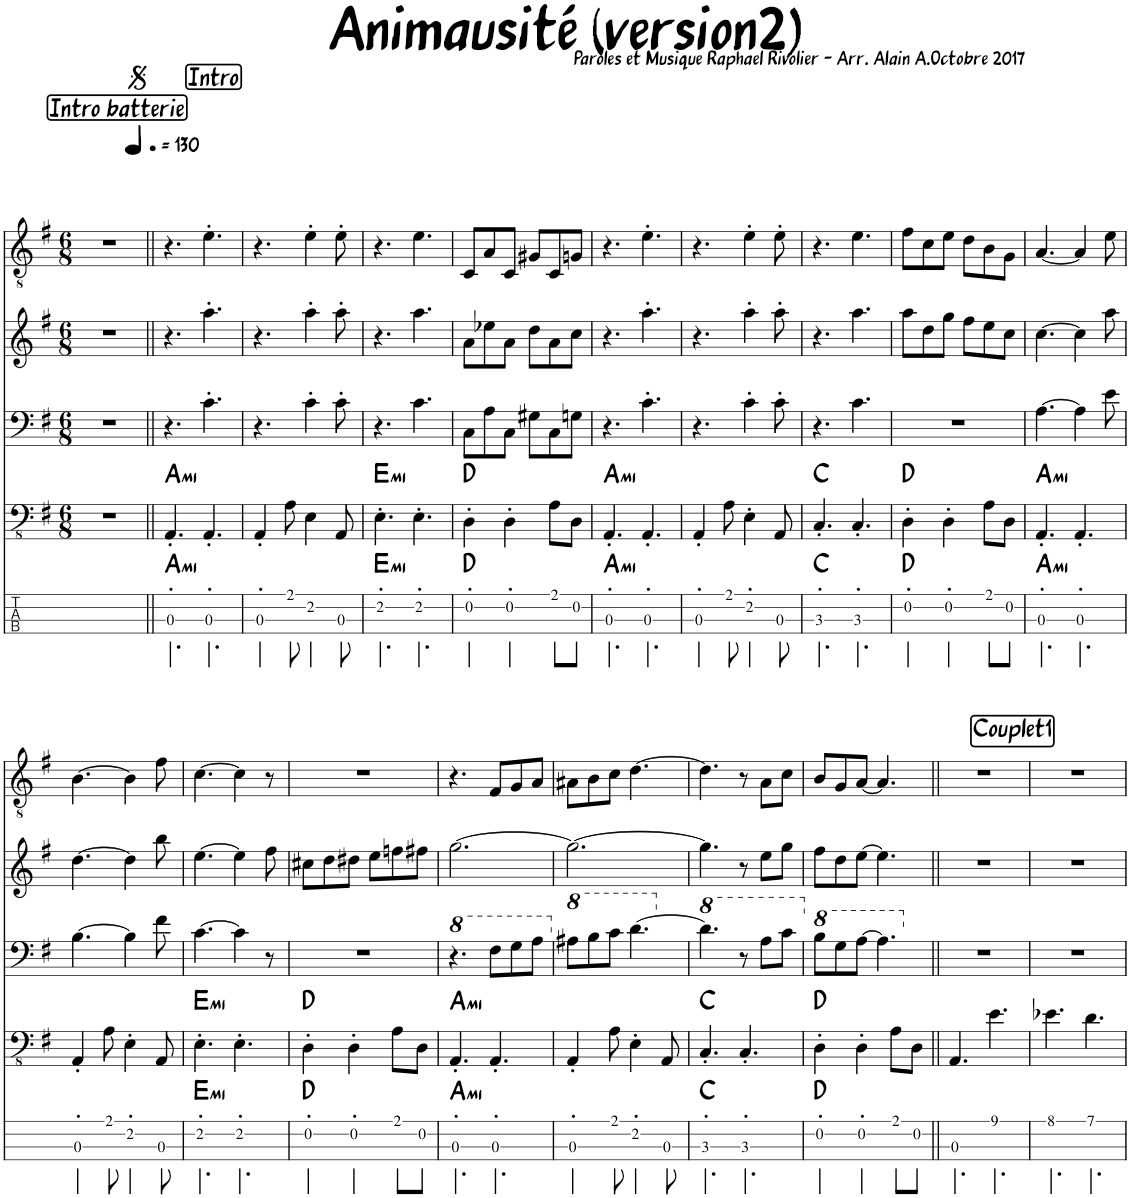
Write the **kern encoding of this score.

**kern	**harte	**kern	**harte	**kern	**kern	**kern
*part5	*part5	*part4	*part4	*part3	*part2	*part1
*staff5	*	*staff4	*	*staff3	*staff2	*staff1
*I"Basse électrique [Tablature]	*	*I"Basse acoustique	*	*I"Trombone	*I"Trompette en Sib	*I"Saxophone Ténor
*	*	*	*	*I'Trb	*I'Tpt	*
*stria4	*	*	*	*	*	*
*	*	*clefFv4	*	*clefF4	*clefG2	*clefGv2
*	*	*	*	*	*ITrd1c2	*ITrd8c14
*k[f#]	*	*k[f#]	*	*k[f#]	*k[f#]	*k[f#]
*M6/8	*	*M6/8	*	*M6/8	*M6/8	*M6/8
*MM195	*	*MM195	*	*MM195	*MM195	*MM195
!!LO:REH:place=s1:a:rj:fs=14:t=Intro batterie
=1	=1	=1	=1	=1	=1	=1
2.r	.	2.r	.	2.r	2.r	2.r
!!LO:REH:place=s1:a:rj:fs=14:t=Intro
=2||	=2||	=2||	=2||	=2||	=2||	=2||
!	!LO:H:kt=mi	!	!LO:H:kt=mi	!	!	!
4.AAA'\	A:min	4.AAA'/	A:min	4.r	4.r	4.r
4.AAA'\	.	4.AAA'/	.	4.c'\	4.aa'\	4.e'\
=3	=3	=3	=3	=3	=3	=3
4AAA'\	.	4AAA'/	.	4.r	4.r	4.r
8AA\	.	8AA\	.	.	.	.
4EE\	.	4EE\	.	4c'\	4aa'\	4e'\
8AAA\	.	8AAA/	.	8c'\	8aa'\	8e'\
=4	=4	=4	=4	=4	=4	=4
!	!LO:H:kt=mi	!	!LO:H:kt=mi	!	!	!
4.EE'\	E:min	4.EE'\	E:min	4.r	4.r	4.r
4.EE'\	.	4.EE'\	.	4.c\	4.aa\	4.e\
=5	=5	=5	=5	=5	=5	=5
4DD'\	D:maj	4DD'\	D:maj	8C\L	8a\L	8C/L
.	.	.	.	8A\	8ee-X\	8A/
4DD'\	.	4DD'\	.	8C\J	8a\J	8C/J
.	.	.	.	8G#X\L	8dd\L	8G#X/L
8AA\L	.	8AA\L	.	8C\	8a\	8C/
8DD\J	.	8DD\J	.	8Gn\J	8cc\J	8Gn/J
=6	=6	=6	=6	=6	=6	=6
!	!LO:H:kt=mi	!	!LO:H:kt=mi	!	!	!
4.AAA'\	A:min	4.AAA'/	A:min	4.r	4.r	4.r
4.AAA'\	.	4.AAA'/	.	4.c'\	4.aa'\	4.e'\
=7	=7	=7	=7	=7	=7	=7
4AAA'\	.	4AAA'/	.	4.r	4.r	4.r
8AA\	.	8AA\	.	.	.	.
4EE'\	.	4EE'\	.	4c'\	4aa'\	4e'\
8AAA\	.	8AAA/	.	8c'\	8aa'\	8e'\
=8	=8	=8	=8	=8	=8	=8
4.CC'\	C:maj	4.CC'/	C:maj	4.r	4.r	4.r
4.CC'\	.	4.CC'/	.	4.c\	4.aa\	4.e\
=9	=9	=9	=9	=9	=9	=9
4DD'\	D:maj	4DD'\	D:maj	2.r	8aa\L	8f#\L
.	.	.	.	.	8dd\	8c\
4DD'\	.	4DD'\	.	.	8gg\J	8e\J
.	.	.	.	.	8ff#\L	8d\L
8AA\L	.	8AA\L	.	.	8ee\	8B\
8DD\J	.	8DD\J	.	.	8cc\J	8G\J
=10	=10	=10	=10	=10	=10	=10
!	!LO:H:kt=mi	!	!LO:H:kt=mi	!	!	!
4.AAA'\	A:min	4.AAA'/	A:min	[4.A\	[4.cc\	[4.A/
4.AAA'\	.	4.AAA'/	.	4A\]	4cc\]	4A/]
.	.	.	.	8e\	8aa\	8e\
!!LO:LB:g=z
=11	=11	=11	=11	=11	=11	=11
4AAA'\	.	4AAA'/	.	[4.B\	[4.dd\	[4.B\
8AA\	.	8AA\	.	.	.	.
4EE'\	.	4EE'\	.	4B\]	4dd\]	4B\]
8AAA\	.	8AAA/	.	8f#\	8bb\	8f#\
=12	=12	=12	=12	=12	=12	=12
!	!LO:H:kt=mi	!	!LO:H:kt=mi	!	!	!
4.EE'\	E:min	4.EE'\	E:min	[4.c\	[4.ee\	[4.c\
4.EE'\	.	4.EE'\	.	4c\]	4ee\]	4c\]
.	.	.	.	8r	8ff#\	8r
=13	=13	=13	=13	=13	=13	=13
4DD'\	D:maj	4DD'\	D:maj	2.r	8cc#X\L	2.r
.	.	.	.	.	8dd\	.
4DD'\	.	4DD'\	.	.	8dd#X\J	.
.	.	.	.	.	8ee\L	.
8AA\L	.	8AA\L	.	.	8ffn\	.
8DD\J	.	8DD\J	.	.	8ff#X\J	.
=14	=14	=14	=14	=14	=14	=14
*	*	*	*	*8va	*	*
!	!LO:H:kt=mi	!	!LO:H:kt=mi	!	!	!
4.AAA'\	A:min	4.AAA'/	A:min	4.r	[2.gg\	4.r
4.AAA'\	.	4.AAA'/	.	8f#\L	.	8F#/L
.	.	.	.	8g\	.	8G/
.	.	.	.	8a\J	.	8A/J
=15	=15	=15	=15	=15	=15	=15
*	*	*	*	*X8va	*	*
*	*	*	*	*8va	*	*
4AAA'\	.	4AAA'/	.	8a#X\L	2.gg\_	8A#X\L
.	.	.	.	8b\	.	8B\
8AA\	.	8AA\	.	8cc\J	.	8c\J
4EE'\	.	4EE'\	.	[4.dd\	.	[4.d\
8AAA\	.	8AAA/	.	.	.	.
=16	=16	=16	=16	=16	=16	=16
*	*	*	*	*X8va	*	*
*	*	*	*	*8va	*	*
4.CC'\	C:maj	4.CC'/	C:maj	4.dd\]	4.gg\]	4.d\]
4.CC'\	.	4.CC'/	.	8r	8r	8r
.	.	.	.	8a\L	8ee\L	8A\L
.	.	.	.	8cc\J	8gg\J	8c\J
=17	=17	=17	=17	=17	=17	=17
*	*	*	*	*X8va	*	*
*	*	*	*	*8va	*	*
4DD'\	D:maj	4DD'\	D:maj	8b\L	8ff#\L	8B/L
.	.	.	.	8g\	8dd\	8G/
4DD'\	.	4DD'\	.	[8a\J	[8ee\J	[8A/J
.	.	.	.	4.a\]	4.ee\]	4.A/]
8AA\L	.	8AA\L	.	.	.	.
8DD\J	.	8DD\J	.	.	.	.
!!LO:REH:place=s1:a:rj:fs=14:t=Couplet1
=18||	=18||	=18||	=18||	=18||	=18||	=18||
*	*	*	*	*X8va	*	*
4.AAA\	.	4.AAA/	.	2.r	2.r	2.r
4.E\	.	4.E\	.	.	.	.
=19	=19	=19	=19	=19	=19	=19
4.E-X\	.	4.E-X\	.	2.r	2.r	2.r
4.D\	.	4.D\	.	.	.	.
=	=	=	=	=	=	=
*-	*-	*-	*-	*-	*-	*-
